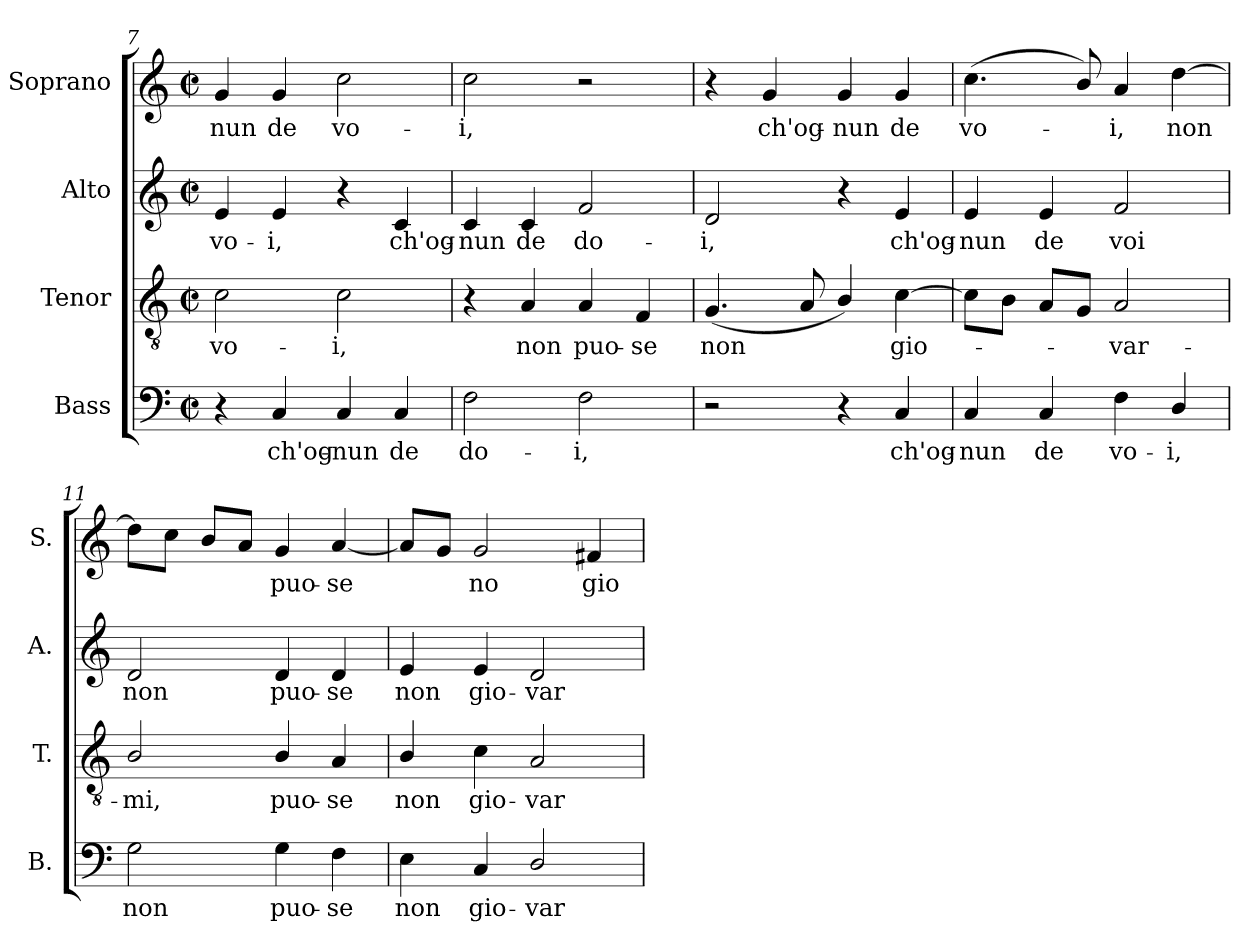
**kern	**text	**kern	**text	**kern	**text	**kern	**text
*part4	*part4	*part3	*part3	*part2	*part2	*part1	*part1
*staff4	*staff4	*staff3	*staff3	*staff2	*staff2	*staff1	*staff1
*I"Bass	*	*I"Tenor	*	*I"Alto	*	*I"Soprano	*
*I'B.	*	*I'T.	*	*I'A.	*	*I'S.	*
*clefF4	*	*clefGv2	*	*clefG2	*	*clefG2	*
*	*	*ITrd7c12	*	*	*	*	*
*k[]	*	*k[]	*	*k[]	*	*k[]	*
*C:	*	*C:	*	*C:	*	*C:	*
*M2/2	*	*M2/2	*	*M2/2	*	*M2/2	*
*met(c|)	*	*met(c|)	*	*met(c|)	*	*met(c|)	*
=7	=7	=7	=7	=7	=7	=7	=7
!	!	!	!LO:LY:b:color=#000000	!	!	!	!
!	!	!	!	!	!LO:LY:b:color=#000000	!	!
!	!	!	!	!	!	!	!LO:LY:b:color=#000000
4r	.	2Ci\	vo-	4ei/	vo-	4gi/	-nun
!	!LO:LY:b:color=#000000	!	!	!	!	!	!
!	!	!	!	!	!LO:LY:b:color=#000000	!	!
!	!	!	!	!	!	!	!LO:LY:b:color=#000000
4Ci/	ch'og-	.	.	4ei/	-i,	4gi/	de
!	!LO:LY:b:color=#000000	!	!	!	!	!	!
!	!	!	!LO:LY:b:color=#000000	!	!	!	!
!	!	!	!	!	!	!	!LO:LY:b:color=#000000
4Ci/	-nun	2Ci\	-i,	4r	.	2cci\	vo-
!	!LO:LY:b:color=#000000	!	!	!	!	!	!
!	!	!	!	!	!LO:LY:b:color=#000000	!	!
4Ci/	de	.	.	4ci/	ch'og-	.	.
!!LO:LB:g=z
=8	=8	=8	=8	=8	=8	=8	=8
!	!LO:LY:b:color=#000000	!	!	!	!	!	!
!	!	!	!	!	!LO:LY:b:color=#000000	!	!
!	!	!	!	!	!	!	!LO:LY:b:color=#000000
2Fi\	do-	4r	.	4ci/	-nun	2cci\	-i,
!	!	!	!LO:LY:b:color=#000000	!	!	!	!
!	!	!	!	!	!LO:LY:b:color=#000000	!	!
.	.	4AAi/	non	4ci/	de	.	.
!	!LO:LY:b:color=#000000	!	!	!	!	!	!
!	!	!	!LO:LY:b:color=#000000	!	!	!	!
!	!	!	!	!	!LO:LY:b:color=#000000	!	!
2Fi\	-i,	4AAi/	puo-	2fi/	do-	2r	.
!	!	!	!LO:LY:b:color=#000000	!	!	!	!
.	.	4FFi/	-se	.	.	.	.
=9	=9	=9	=9	=9	=9	=9	=9
!	!	!	!LO:LY:b:color=#000000	!	!	!	!
!	!	!	!	!	!LO:LY:b:color=#000000	!	!
2r	.	(4.GGi/	non	2di/	-i,	4r	.
!	!	!	!	!	!	!	!LO:LY:b:color=#000000
.	.	.	.	.	.	4gi/	ch'og-
.	.	8AAi/	.	.	.	.	.
!	!	!	!	!	!	!	!LO:LY:b:color=#000000
4r	.	4BBi/)	.	4r	.	4gi/	-nun
!	!LO:LY:b:color=#000000	!	!	!	!	!	!
!	!	!	!LO:LY:b:color=#000000	!	!	!	!
!	!	!	!	!	!LO:LY:b:color=#000000	!	!
!	!	!	!	!	!	!	!LO:LY:b:color=#000000
4Ci/	ch'og-	[4Ci\	gio-	4ei/	ch'og-	4gi/	de
=10	=10	=10	=10	=10	=10	=10	=10
!	!LO:LY:b:color=#000000	!	!	!	!	!	!
!	!	!	!	!	!LO:LY:b:color=#000000	!	!
!	!	!	!	!	!	!	!LO:LY:b:color=#000000
4Ci/	-nun	8Ci\L]	.	4ei/	-nun	(4.cci\	vo-
.	.	8BBi\J	.	.	.	.	.
!	!LO:LY:b:color=#000000	!	!	!	!	!	!
!	!	!	!	!	!LO:LY:b:color=#000000	!	!
4Ci/	de	8AAi/L	.	4ei/	de	.	.
.	.	8GGi/J	.	.	.	8bi/)	.
!	!LO:LY:b:color=#000000	!	!	!	!	!	!
!	!	!	!LO:LY:b:color=#000000	!	!	!	!
!	!	!	!	!	!LO:LY:b:color=#000000	!	!
!	!	!	!	!	!	!	!LO:LY:b:color=#000000
4Fi\	vo-	2AAi/	-var-	2fi/	voi	4ai/	-i,
!	!LO:LY:b:color=#000000	!	!	!	!	!	!
!	!	!	!	!	!	!	!LO:LY:b:color=#000000
4Di/	-i,	.	.	.	.	[4ddi\	non
=11	=11	=11	=11	=11	=11	=11	=11
!	!LO:LY:b:color=#000000	!	!	!	!	!	!
!	!	!	!LO:LY:b:color=#000000	!	!	!	!
!	!	!	!	!	!LO:LY:b:color=#000000	!	!
2Gi\	non	2BBi/	-mi,	2di/	non	8ddi\L]	.
.	.	.	.	.	.	8cci\J	.
.	.	.	.	.	.	8bi/L	.
.	.	.	.	.	.	8ai/J	.
!	!LO:LY:b:color=#000000	!	!	!	!	!	!
!	!	!	!LO:LY:b:color=#000000	!	!	!	!
!	!	!	!	!	!LO:LY:b:color=#000000	!	!
!	!	!	!	!	!	!	!LO:LY:b:color=#000000
4Gi\	puo-	4BBi/	puo-	4di/	puo-	4gi/	puo-
!	!LO:LY:b:color=#000000	!	!	!	!	!	!
!	!	!	!LO:LY:b:color=#000000	!	!	!	!
!	!	!	!	!	!LO:LY:b:color=#000000	!	!
!	!	!	!	!	!	!	!LO:LY:b:color=#000000
4Fi\	-se	4AAi/	-se	4di/	-se	[4ai/	-se
=12	=12	=12	=12	=12	=12	=12	=12
!	!LO:LY:b:color=#000000	!	!	!	!	!	!
!	!	!	!LO:LY:b:color=#000000	!	!	!	!
!	!	!	!	!	!LO:LY:b:color=#000000	!	!
4Ei\	non	4BBi/	non	4ei/	non	8ai/L]	.
.	.	.	.	.	.	8gi/J	.
!	!LO:LY:b:color=#000000	!	!	!	!	!	!
!	!	!	!LO:LY:b:color=#000000	!	!	!	!
!	!	!	!	!	!LO:LY:b:color=#000000	!	!
!	!	!	!	!	!	!	!LO:LY:b:color=#000000
4Ci/	gio-	4Ci\	gio-	4ei/	gio-	2gi/	no
!	!LO:LY:b:color=#000000	!	!	!	!	!	!
!	!	!	!LO:LY:b:color=#000000	!	!	!	!
!	!	!	!	!	!LO:LY:b:color=#000000	!	!
2Di/	-var-	2AAi/	-var-	2di/	-var-	.	.
!	!	!	!	!	!	!	!LO:LY:b:color=#000000
.	.	.	.	.	.	4f#Xi/	gio-
=	=	=	=	=	=	=	=
*-	*-	*-	*-	*-	*-	*-	*-
